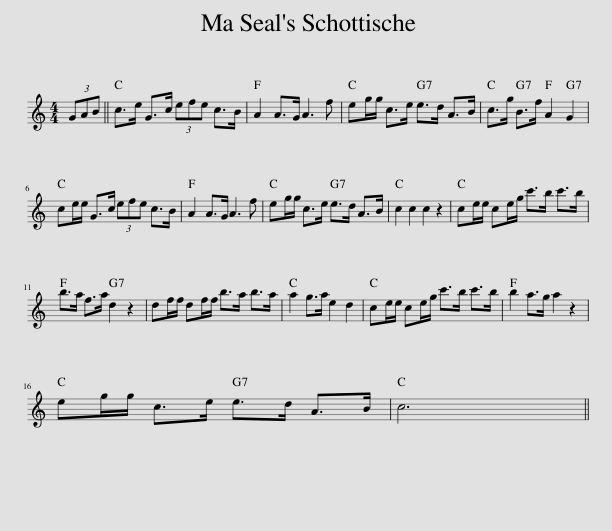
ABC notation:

X:1
L:1/8
M:4/4
I:linebreak $
K:C
V:1 treble
V:1
 (3GAB || c>e G>c (3efe c>B | A2 A>G A3 f | eg/g/ c>e e>d A>B | c>g B>f A2 G2 |$ %5
 ce/e/ G>c (3efe c>B | A2 A>G A3 f | eg/g/ c>e e>d A>B | c2 c2 c2 z2 | ce/e/ ce/g/ c'>b c'>b |$ %10
 b>a f>a d2 z2 | df/f/ df/f/ b>a b>a | a2 g>a e2 d2 | ce/e/ ce/g/ c'>b c'>b | b2 a>g a2 z2 |$ %15
 eg/g/ c>e e>d A>B | c6 || %17
